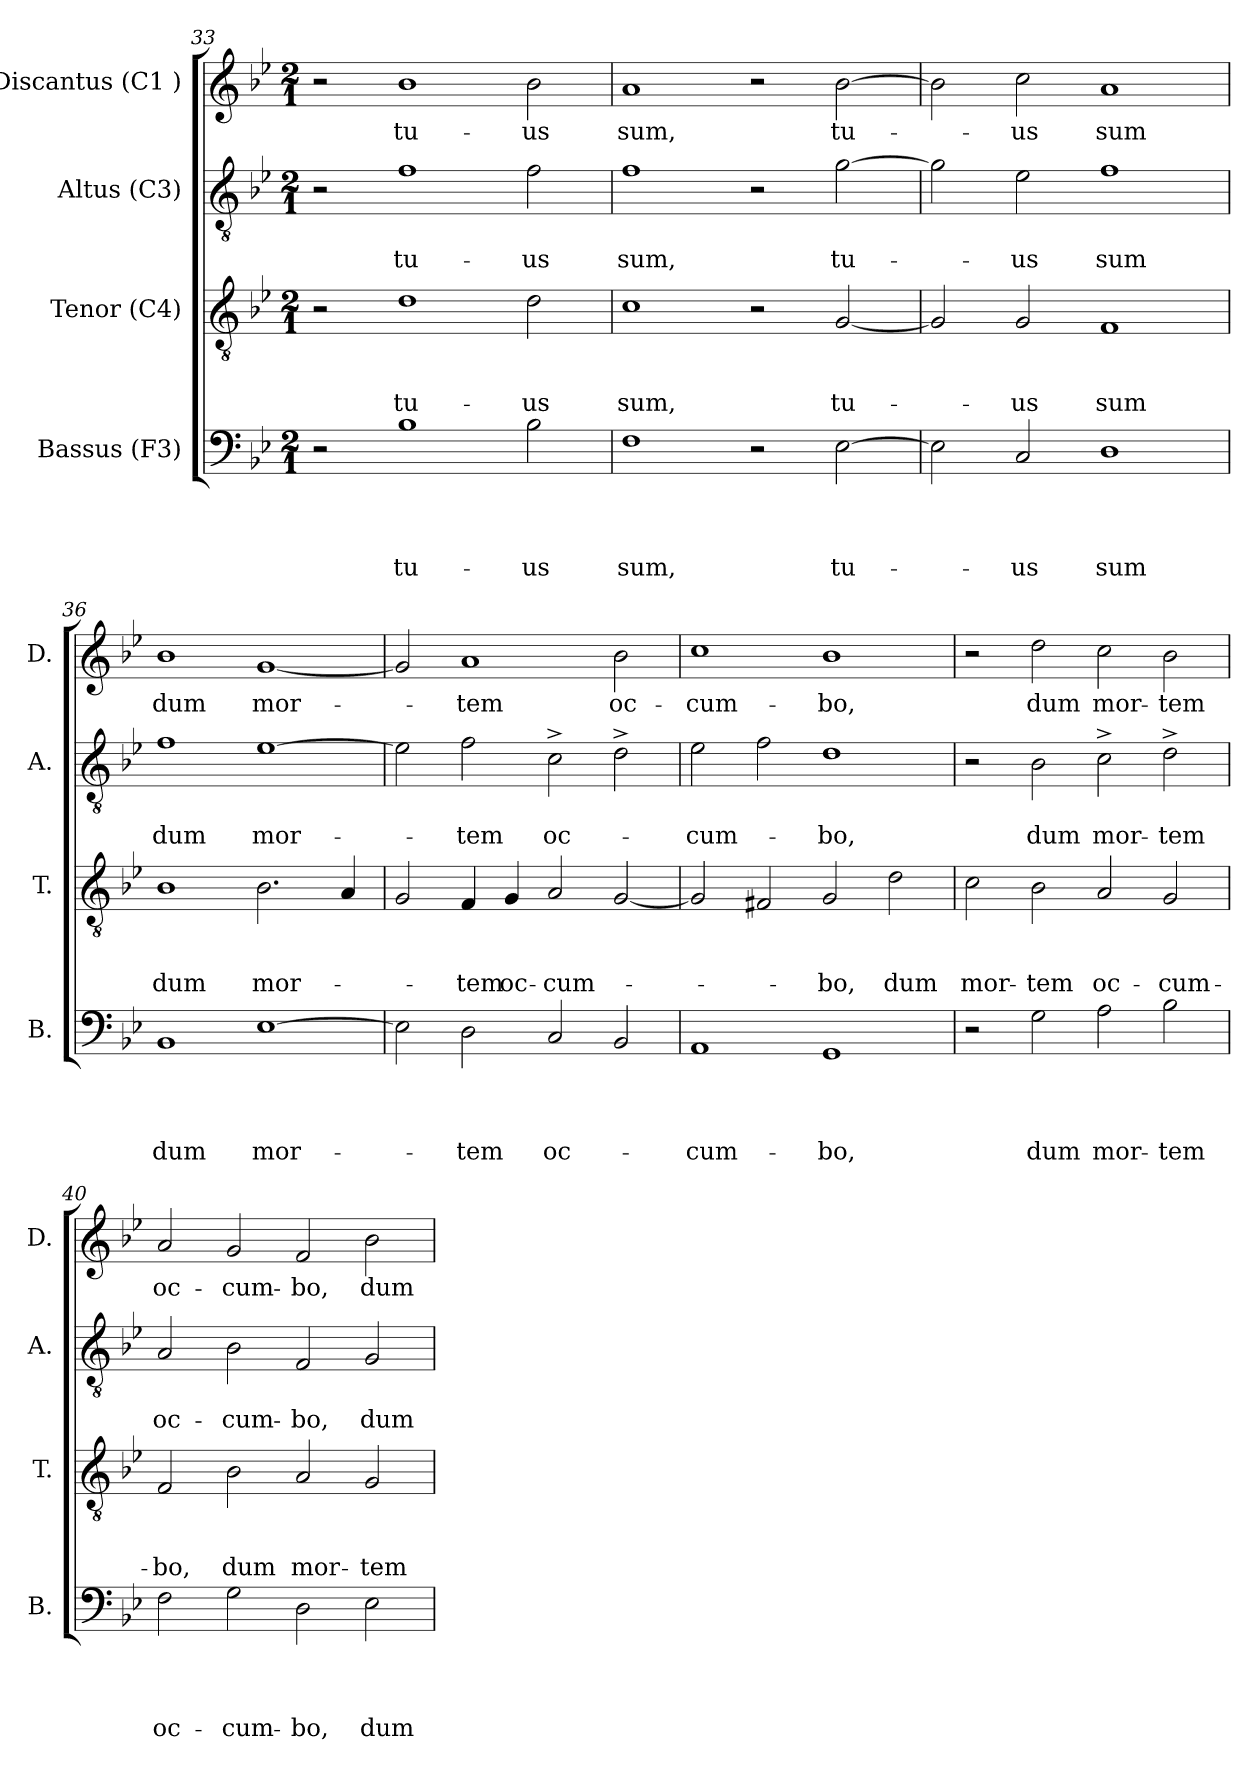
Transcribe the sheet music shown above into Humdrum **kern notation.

**kern	**text	**text	**text	**text	**kern	**text	**text	**text	**kern	**text	**text	**kern	**text
*part4	*part4	*part4	*part4	*part4	*part3	*part3	*part3	*part3	*part2	*part2	*part2	*part1	*part1
*staff4	*staff4	*staff4	*staff4	*staff4	*staff3	*staff3	*staff3	*staff3	*staff2	*staff2	*staff2	*staff1	*staff1
*I"Bassus (F3)	*	*	*	*	*I"Tenor (C4)	*	*	*	*I"Altus (C3)	*	*	*I"Discantus (C1 )	*
*I'B.	*	*	*	*	*I'T.	*	*	*	*I'A.	*	*	*I'D.	*
*clefF4	*	*	*	*	*clefGv2	*	*	*	*clefGv2	*	*	*clefG2	*
*k[b-e-]	*	*	*	*	*k[b-e-]	*	*	*	*k[b-e-]	*	*	*k[b-e-]	*
*B-:	*	*	*	*	*B-:	*	*	*	*B-:	*	*	*B-:	*
*M2/1	*	*	*	*	*M2/1	*	*	*	*M2/1	*	*	*M2/1	*
=33	=33	=33	=33	=33	=33	=33	=33	=33	=33	=33	=33	=33	=33
2r	.	.	.	.	2r	.	.	.	2r	.	.	2r	.
!	!	!	!	!LO:LY:b	!	!	!	!LO:LY:b	!	!	!LO:LY:b	!	!LO:LY:b
1B-	.	.	.	tu-	1d	.	.	tu-	1f	.	tu-	1b-	tu-
!	!	!	!	!LO:LY:b	!	!	!	!LO:LY:b	!	!	!LO:LY:b	!	!LO:LY:b
2B-\	.	.	.	-us	2d\	.	.	-us	2f\	.	-us	2b-\	-us
=34	=34	=34	=34	=34	=34	=34	=34	=34	=34	=34	=34	=34	=34
!	!	!	!	!LO:LY:b	!	!	!	!LO:LY:b	!	!	!LO:LY:b	!	!LO:LY:b
1F	.	.	.	sum,	1c	.	.	sum,	1f	.	sum,	1a	sum,
2r	.	.	.	.	2r	.	.	.	2r	.	.	2r	.
!	!	!	!	!LO:LY:b	!	!	!	!LO:LY:b	!	!	!LO:LY:b	!	!LO:LY:b
[>2E-\	.	.	.	tu-	[>2G/	.	.	tu-	[>2g\	.	tu-	[>2b-\	tu-
!!LO:PB:g=z
=35	=35	=35	=35	=35	=35	=35	=35	=35	=35	=35	=35	=35	=35
2E-\]	.	.	.	.	2G/]	.	.	.	2g\]	.	.	2b-\]	.
!	!	!	!	!LO:LY:b	!	!	!	!LO:LY:b	!	!	!LO:LY:b	!	!LO:LY:b
2C/	.	.	.	-us	2G/	.	.	-us	2e-\	.	-us	2cc\	-us
!	!	!	!	!LO:LY:b	!	!	!	!LO:LY:b	!	!	!LO:LY:b	!	!LO:LY:b
1D	.	.	.	sum	1F	.	.	sum	1f	.	sum	1a	sum
=36	=36	=36	=36	=36	=36	=36	=36	=36	=36	=36	=36	=36	=36
!	!	!	!	!LO:LY:b	!	!	!	!LO:LY:b	!	!	!LO:LY:b	!	!LO:LY:b
1BB-	.	.	.	dum	1B-	.	.	dum	1f	.	dum	1b-	dum
!	!	!	!	!LO:LY:b	!	!	!	!LO:LY:b	!	!	!LO:LY:b	!	!LO:LY:b
[>1E-	.	.	.	mor-	2.B-\	.	.	mor-	[>1e-	.	mor-	[<1g	mor-
.	.	.	.	.	4A/	.	.	.	.	.	.	.	.
=37	=37	=37	=37	=37	=37	=37	=37	=37	=37	=37	=37	=37	=37
2E-\]	.	.	.	.	2G/	.	.	.	2e-\]	.	.	2g/]	.
!	!	!	!	!LO:LY:b	!	!	!	!LO:LY:b	!	!	!LO:LY:b	!	!LO:LY:b
2D\	.	.	.	-tem	4F/	.	.	-tem	2f\	.	-tem	1a	-tem
!	!	!	!	!	!	!	!	!LO:LY:b	!	!	!	!	!
.	.	.	.	.	4G/	.	.	oc-	.	.	.	.	.
!	!	!	!	!LO:LY:b	!	!	!	!LO:LY:b	!	!	!LO:LY:b	!	!
2C/	.	.	.	oc-	2A/	.	.	-cum-	2c^>\	.	oc-	.	.
!	!	!	!	!	!	!	!	!	!	!	!	!	!LO:LY:b
2BB-/	.	.	.	.	[<2G/	.	.	.	2d^>\	.	.	2b-\	oc-
=38	=38	=38	=38	=38	=38	=38	=38	=38	=38	=38	=38	=38	=38
!	!	!	!	!LO:LY:b	!	!	!	!	!	!	!LO:LY:b	!	!LO:LY:b
1AA	.	.	.	-cum-	2G/]	.	.	.	2e-\	.	-cum-	1cc	-cum-
.	.	.	.	.	2F#/	.	.	.	2f\	.	.	.	.
!	!	!	!	!LO:LY:b	!	!	!	!LO:LY:b	!	!	!LO:LY:b	!	!LO:LY:b
1GG	.	.	.	-bo,	2G/	.	.	-bo,	1d	.	-bo,	1b-	-bo,
!	!	!	!	!	!	!	!	!LO:LY:b	!	!	!	!	!
.	.	.	.	.	2d\	.	.	dum	.	.	.	.	.
=39	=39	=39	=39	=39	=39	=39	=39	=39	=39	=39	=39	=39	=39
!	!	!	!	!	!	!	!	!LO:LY:b	!	!	!	!	!
2r	.	.	.	.	2c\	.	.	mor-	2r	.	.	2r	.
!	!	!	!	!LO:LY:b	!	!	!	!LO:LY:b	!	!	!LO:LY:b	!	!LO:LY:b
2G\	.	.	.	dum	2B-\	.	.	-tem	2B-\	.	dum	2dd\	dum
!	!	!	!	!LO:LY:b	!	!	!	!LO:LY:b	!	!	!LO:LY:b	!	!LO:LY:b
2A\	.	.	.	mor-	2A/	.	.	oc-	2c^>\	.	mor-	2cc\	mor-
!	!	!	!	!LO:LY:b	!	!	!	!LO:LY:b	!	!	!LO:LY:b	!	!LO:LY:b
2B-\	.	.	.	-tem	2G/	.	.	-cum-	2d^>\	.	-tem	2b-\	-tem
!!LO:LB:g=z
=40	=40	=40	=40	=40	=40	=40	=40	=40	=40	=40	=40	=40	=40
!	!	!	!	!LO:LY:b	!	!	!	!LO:LY:b	!	!	!LO:LY:b	!	!LO:LY:b
2F\	.	.	.	oc-	2F/	.	.	-bo,	2A/	.	oc-	2a/	oc-
!	!	!	!	!LO:LY:b	!	!	!	!LO:LY:b	!	!	!LO:LY:b	!	!LO:LY:b
2G\	.	.	.	-cum-	2B-\	.	.	dum	2B-\	.	-cum-	2g/	-cum-
!	!	!	!	!LO:LY:b	!	!	!	!LO:LY:b	!	!	!LO:LY:b	!	!LO:LY:b
2D\	.	.	.	-bo,	2A/	.	.	mor-	2F/	.	-bo,	2f/	-bo,
!	!	!	!	!LO:LY:b	!	!	!	!LO:LY:b	!	!	!LO:LY:b	!	!LO:LY:b
2E-\	.	.	.	dum	2G/	.	.	-tem	2G/	.	dum	2b-\	dum
=	=	=	=	=	=	=	=	=	=	=	=	=	=
*-	*-	*-	*-	*-	*-	*-	*-	*-	*-	*-	*-	*-	*-
